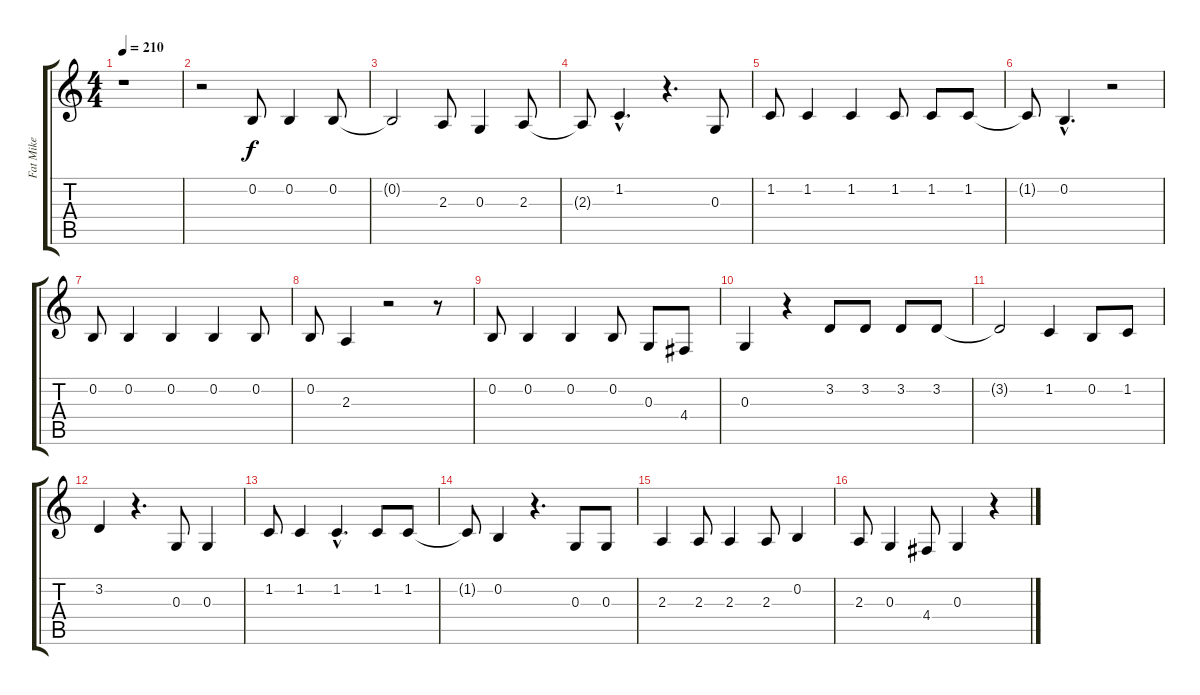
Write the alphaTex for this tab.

\track ("Fat Mike" "Fat Mike") {instrument harmonica}
\staff {score tabs}
\tuning (E4 B3 G3 D3 A2 E2) {hide}
\ts (4 4)
\tempo 210
\clef g2
\ks c
r.1{dy f} |
r.2 0.2.8 0.2.4 0.2.8 |
0.2{t}.2 2.3.8 0.3.4 2.3.8 |
2.3{t}.8 1.2{hac}.4{d} r.4{d} 0.3.8 |
1.2.8 1.2.4 1.2.4 1.2.8 1.2.8 1.2.8 |
1.2{t}.8 0.2{hac}.4{d} r.2 |
0.2.8 0.2.4 0.2.4 0.2.4 0.2.8 |
0.2.8 2.3.4 r.2 r.8 |
0.2.8 0.2.4 0.2.4 0.2.8 0.3.8 4.4.8 |
0.3.4 r.4 3.2.8 3.2.8 3.2.8 3.2.8 |
3.2{t}.2 1.2.4 0.2.8 1.2.8 |
3.2.4 r.4{d} 0.3.8 0.3.4 |
1.2.8 1.2.4 1.2{hac}.4{d} 1.2.8 1.2.8 |
1.2{t}.8 0.2.4 r.4{d} 0.3.8 0.3.8 |
2.3.4 2.3.8 2.3.4 2.3.8 0.2.4 |
2.3.8 0.3.4 4.4.8 0.3.4 r.4
